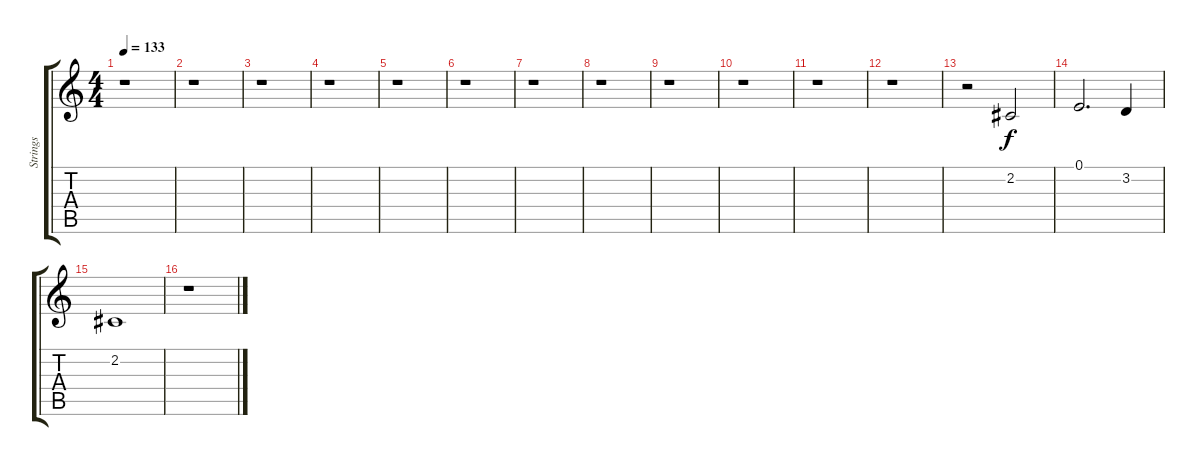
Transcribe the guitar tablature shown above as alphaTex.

\track ("Strings" "Strings") {instrument stringensemble1}
\staff {score tabs}
\tuning (E4 B3 G3 D3 A2 E2) {hide}
\ts (4 4)
\tempo 133
\clef g2
\ks c
r.1{dy f} |
r.1 |
r.1 |
r.1 |
r.1 |
r.1 |
r.1 |
r.1 |
r.1 |
r.1 |
r.1 |
r.1 |
r.2 2.2.2 |
0.1.2{d} 3.2.4 |
2.2.1 |
r.1
